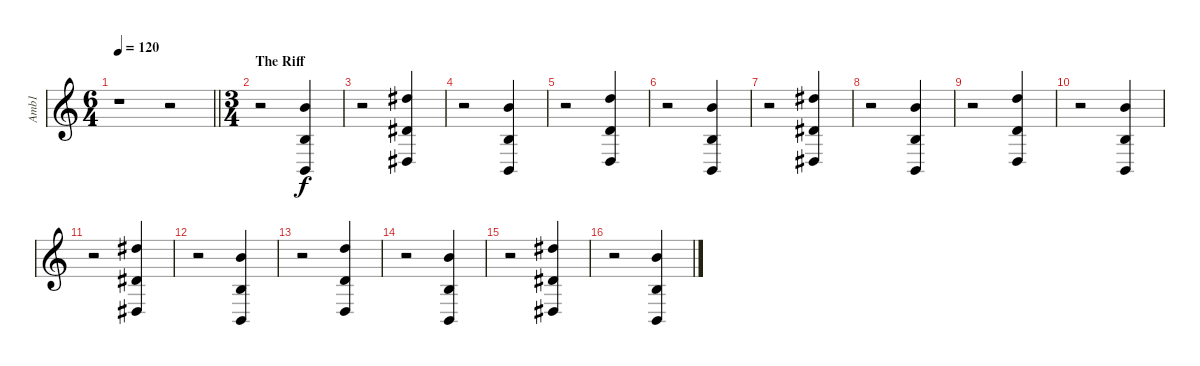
\track ("Amb1" "Amb1") {instrument brightacousticpiano}
\staff {score}
\tuning (G4 Eb4 Bb3 Eb3 Bb2 Eb2) {hide}
\ts (6 4)
\tempo 120
\clef g2
\barLineRight lightlight
\ks c
r.1{dy f} r.2 |
\ts (3 4)
\section ("" "The Riff")
r.2{instrument choiraahs} (8.2 8.4 8.6).4 |
r.2 (12.2 12.4 12.6).4 |
r.2 (8.2 8.4 8.6).4 |
r.2 (11.2 11.4 11.6).4 |
r.2 (8.2 8.4 8.6).4 |
r.2 (12.2 12.4 12.6).4 |
r.2 (8.2 8.4 8.6).4 |
r.2 (11.2 11.4 11.6).4 |
r.2 (8.2 8.4 8.6).4 |
r.2 (12.2 12.4 12.6).4 |
r.2 (8.2 8.4 8.6).4 |
r.2 (11.2 11.4 11.6).4 |
r.2 (8.2 8.4 8.6).4 |
r.2 (12.2 12.4 12.6).4 |
r.2 (8.2 8.4 8.6).4
